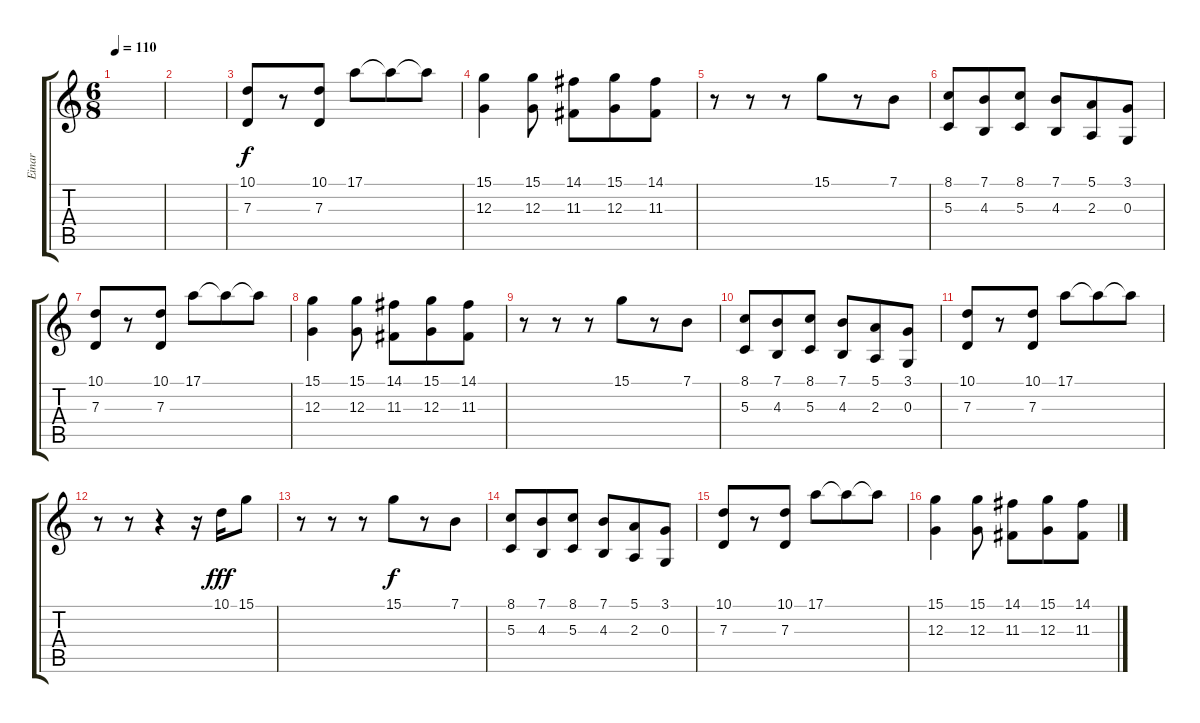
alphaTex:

\track ("Einar" "Einar") {instrument brightacousticpiano}
\staff {score tabs}
\tuning (E4 B3 G3 D3 A2 E2) {hide}
\ts (6 8)
\tempo 110
\clef g2
\ks c
|
|
(10.1 7.3).8 r.8 (10.1 7.3).8 17.1.8 17.1{t}.8 17.1{t}.8 |
(15.1 12.3).4 (15.1 12.3).8 (14.1 11.3).8 (15.1 12.3).8 (14.1 11.3).8 |
r.8 r.8 r.8 15.1.8 r.8 7.1.8 |
(8.1 5.3).8 (7.1 4.3).8 (8.1 5.3).8 (7.1 4.3).8 (5.1 2.3).8 (3.1 0.3).8 |
(10.1 7.3).8 r.8 (10.1 7.3).8 17.1.8 17.1{t}.8 17.1{t}.8 |
(15.1 12.3).4 (15.1 12.3).8 (14.1 11.3).8 (15.1 12.3).8 (14.1 11.3).8 |
r.8 r.8 r.8 15.1.8 r.8 7.1.8 |
(8.1 5.3).8 (7.1 4.3).8 (8.1 5.3).8 (7.1 4.3).8 (5.1 2.3).8 (3.1 0.3).8 |
(10.1 7.3).8 r.8 (10.1 7.3).8 17.1.8 17.1{t}.8 17.1{t}.8 |
r.8 r.8 r.4 r.16 10.1.16{dy fff} 15.1.8 |
r.8 r.8 r.8 15.1.8{dy f} r.8 7.1.8 |
(8.1 5.3).8 (7.1 4.3).8 (8.1 5.3).8 (7.1 4.3).8 (5.1 2.3).8 (3.1 0.3).8 |
(10.1 7.3).8 r.8 (10.1 7.3).8 17.1.8 17.1{t}.8 17.1{t}.8 |
(15.1 12.3).4 (15.1 12.3).8 (14.1 11.3).8 (15.1 12.3).8 (14.1 11.3).8
